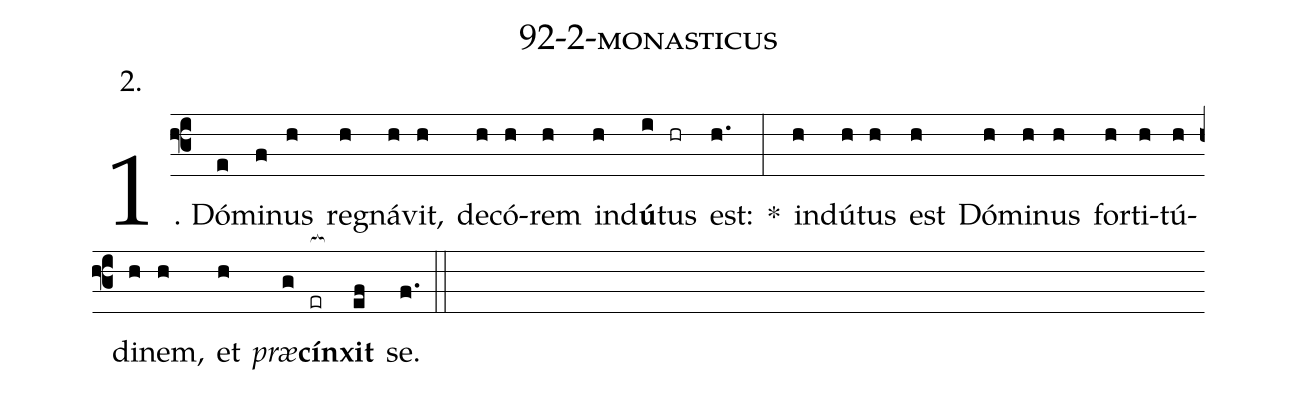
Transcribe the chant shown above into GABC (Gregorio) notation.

name: 92-2-monasticus;
annotation: 2.;
%%
(f3)1. Dó(e)mi(f)nus(h) re(h)gná(h)vit,(h) de(h)có(h)rem(h) ind(h)<b>ú</b>(i)tus(hr) est:(h.) *(:) ind(h)ú(h)tus(h) est(h) Dó(h)mi(h)nus(h) for(h)ti(h)tú(h)di(h)nem,(h) et(h) <i>præ</i>(g)<b>cín</b>(er[ocb:1{])<b>xit</b>(ef[ocb:0}]) se.(f.) (::)
